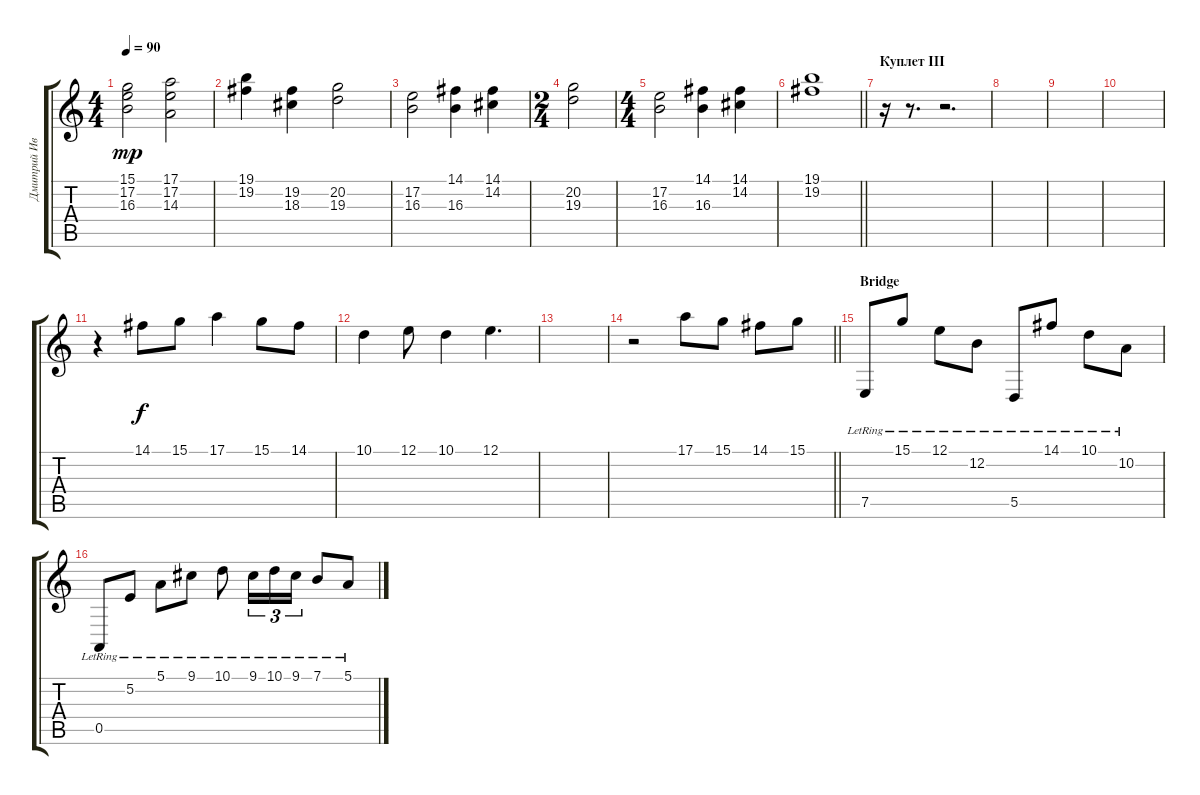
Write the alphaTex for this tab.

\track ("Дмитрий Иванов " "Дмитрий Ив") {instrument stringensemble1}
\staff {score tabs}
\tuning (E4 B3 G3 D3 A2 E2) {hide}
\ts (4 4)
\tempo 90
\clef g2
\ks c
(15.1 17.2 16.3).2{dy mp} (17.1 17.2 14.3).2 |
(19.1 19.2).4 (19.2 18.3).4 (20.2 19.3).2 |
(17.2 16.3).2 (14.1 16.3).4 (14.1 14.2).4 |
\ts (2 4)
(20.2 19.3).2 |
\ts (4 4)
(17.2 16.3).2 (14.1 16.3).4 (14.1 14.2).4 |
\barLineRight lightlight
(19.1 19.2).1 |
\section ("" "Куплет III")
r.16 r.8{d} r.2{d} |
|
|
|
r.4 14.1.8{dy f} 15.1.8 17.1.4 15.1.8 14.1.8 |
10.1.4 12.1.8 10.1.4 12.1.4{d} |
|
\barLineRight lightlight
r.2 17.1.8 15.1.8 14.1.8 15.1.8 |
\section ("" "Bridge")
7.5{lr}.8{instrument acousticgrandpiano} 15.1{lr}.8 12.1{lr}.8 12.2{lr}.8 5.5{lr}.8 14.1{lr}.8 10.1{lr}.8 10.2{lr}.8 |
0.5{lr}.8 5.2{lr}.8 5.1{lr}.8 9.1{lr}.8 10.1{lr}.8 9.1{lr}.16{tu (3 2)} 10.1{lr}.16{tu (3 2)} 9.1{lr}.16{tu (3 2)} 7.1{lr}.8 5.1{lr}.8
